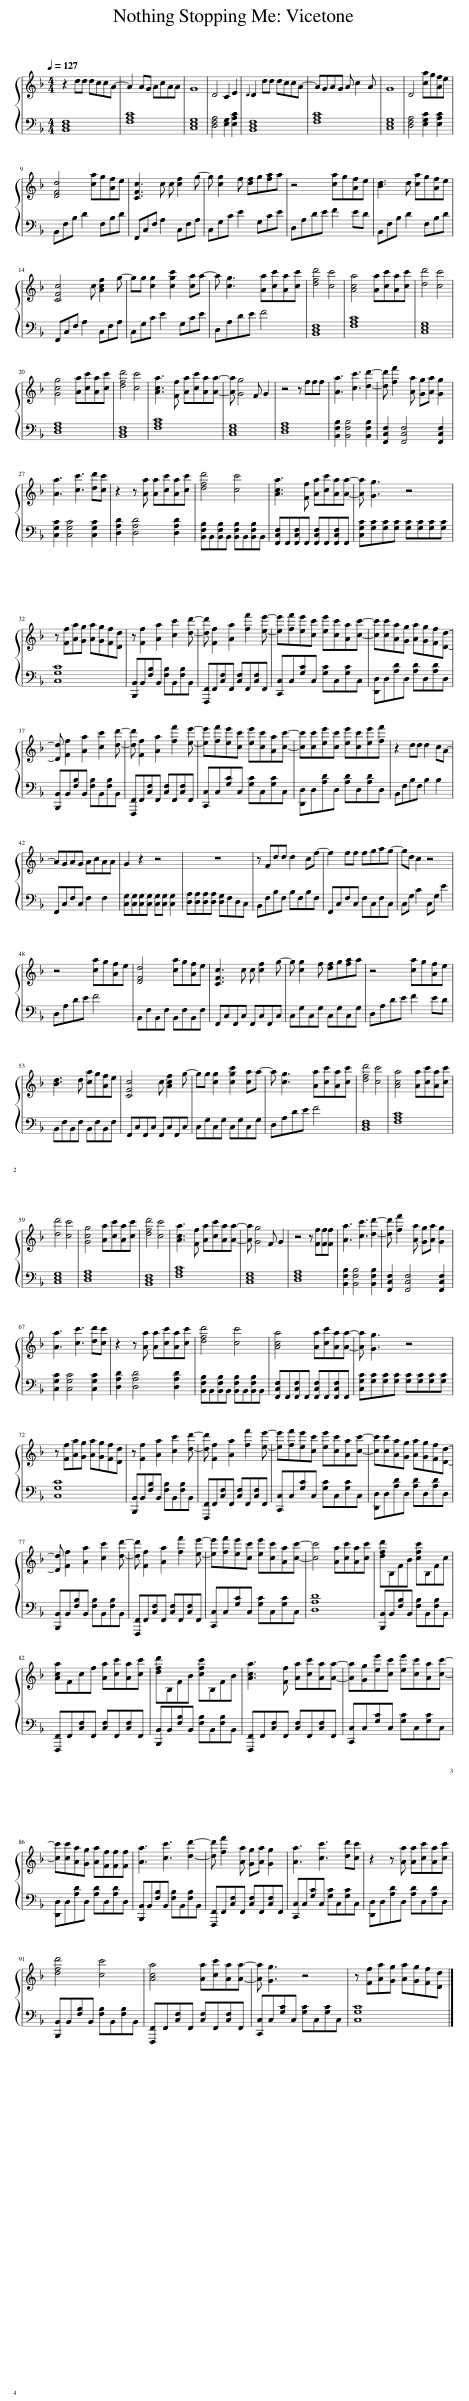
X:1
%%score { 1 | 2 }
L:1/8
Q:1/4=127
M:4/4
I:linebreak $
K:F
V:1 treble
V:2 bass
V:1
 z2 dd dccA- | A2 AG AcAA | G8 | D4 C2 E2 |{D} D2 dd dccA- | %5
 AGAG A c2 A | G8 | D4 [ca]g[Af]e |$ [DFd]4 [ca]g[Af]e | [CFc]3 c c [cf]2 g- | %10
 g [cg]2 f [df]g[fa]a | z4 [ca]g[Af]e | [Bd]3 d [ca]g[Af]e |$ [CFc]4 c [Acf]2 g- | gg [cg]2 [cgc']2 [ca]a- | %15
 a [cg]3 [Aa][cc'][Aa][cc'] | [dfd']4 [cc']4 | [Aca]4 [Aa][cc'][Aa][cc'] | [dd']4 [cc']4 |$ [Gcg]4 [Aa][cc'][Aa][cc'] | %20
 [dfd']4 [cc']4 | [Aca]3 [Ff] [Aa][cc'][Aa][Aa]- | [Aa] [Gg]4 F G2 | z4 z fff | [Aa]3 [cc']3 [dd']2- | %25
 [dd'] [ff']2 [Aa] [Gg][Aa] [Gg]2 |$ [Aa]3 [cc']3 [dd'][cc'] | z2 z [Aa] [Aa][cc'][Aa][cc'] | [dfd']4 [cc']4 | [Aca]3 [Ff] [Aa][cc'][Aa][Aa]- | %30
 [Aa] [Gg]3 z4 |$ z [Ff][Aa][Gg] [Aa][Gg][Ff][Dd] | z [Ff]2 [Aa]2 [cc']2 [dd']- | [dd'] [Ff]2 [Aa]2 [ff']2 [ee']- | [ee'][ff'][ee'][cc'] [ee'][cc'][Aa][cc']- | %35
 [cc'][cc'][Aa][Gg] [Aa][Gg][Ff][Dd]- |$ [Dd] [Ff]2 [Aa]2 [cc']2 [dd']- | [dd'] [Ff]2 [Aa]2 [ff']2 [ee']- | [ee'][ff'][ee'][cc'] [ee'][cc'][Aa][cc']- | [cc'][cc'][ee'][cc'] [ee'][cc'][ee'][ff'] | %40
 z2 dd d2 cA- |$ AGAG AcAA | G2 z2 z4 | z8 | z Fdd d2 cf- | %45
 f2 ff fgag- | gd c2 z4 |$ z4 [ca]g[Af]e | [DFd]4 [ca]g[Af]e | [CFc]3 c c [cf]2 g- | %50
 g [cg]2 f [df]g[fa]a | z4 [ca]g[Af]e |$ [Bd]3 d [ca]g[Af]e | [CFc]4 c [Acf]2 g- | gg [cg]2 [cgc']2 [ca]a- | %55
 a [cg]3 [Aa][cc'][Aa][cc'] | [dfd']4 [cc']4 | [Aca]4 [Aa][cc'][Aa][cc'] |$ [dd']4 [cc']4 | [Gcg]4 [Aa][cc'][Aa][cc'] | %60
 [dfd']4 [cc']4 | [Aca]3 [Ff] [Aa][cc'][Aa][Aa]- | [Aa] [Gg]4 F G2 | z4 z [Ff][Ff][Ff] | [Aa]3 [cc']3 [dd']2- | %65
 [dd'] [ff']2 [Aa] [Gg][Aa] [Gg]2 |$ [Aa]3 [cc']3 [dd'][cc'] | z2 z [Aa] [Aa][cc'][Aa][cc'] | [dfd']4 [cc']4 | [Aca]4 [Aa][cc'][Aa][Aa]- | %70
 [Aa] [Gg]3 z4 |$ z [Ff][Aa][Gg] [Aa][Gg][Ff][Dd] | z [Ff]2 [Aa]2 [cc']2 [dd']- | [dd'] [Ff]2 [Aa]2 [ff']2 [ee']- | [ee'][ff'][ee'][cc'] [ee'][cc'][Aa][cc']- | %75
 [cc'][cc'][Aa][Gg] [Aa][Gg][Ff][Dd]- |$ [Dd] [Ff]2 [Aa]2 [cc']2 [dd']- | [dd'] [Ff]2 [Aa]2 [ff']2 [ee']- | [ee'][ff'][ee'][cc'] [ee'][cc'][Aa][cc']- | [cc']4 [Aa][cc'][Aa][cc'] | %80
 [dfd']B,FB [cfc']B,Fc |$ [Aca]Fcf [Aa][cc'][Aa][cc'] | [dfd']B,FB [cfc']B,FB | [Aca]3 [Ff] [Aa][cc'][Aa][Aa]- | [Aa][Gg][ee'][cc'] [ee'][cc'][Aa][cc']- |$ %85
 [cc'][cc'][Aa][Gg] [Aa][Ff][Ff][Ff] | [Aa]3 [cc']3 [dd']2- | [dd'] [ff']2 [Aa] [Gg][Aa] [Gg]2 | [Aa]3 [cc']3 [dd'][cc'] | z2 z [Aa] [Aa][cc'][Aa][cc'] |$ %90
 [dfd']4 [cc']4 | [Aca]4 [Aa][cc'][Aa][Aa]- | [Aa] [Gg]3 z4 | z [Ff][Aa][Gg] [Aa][Gg][Ff][Dd] |] %94
V:2
 [B,,D,F,]8 | [F,A,C]8 | [C,E,G,]8 | [D,F,A,]4 [E,G,]2 [E,A,C]2 | [B,,D,F,]8 | %5
 [F,A,C]8 | [C,E,G,]8 | [D,F,A,]4 [E,G,C]2 [E,A,C]2 |$ B,,F,B, D2 F,B,D | F,,C,F, A,2 C,F,A, | %10
 C,G,C E2 G,CE | D,A,DE F2 ED | B,,F,B, D2 F,B,D |$ F,,C,F, A,2 C,F,A, | C,G,C E2 G,CE | %15
 D,A,DE F4 | [B,,D,F,]8 | [F,A,C]8 | [C,E,G,]8 |$ [D,F,A,]8 | %20
 [B,,D,F,]8 | [F,A,C]8 | [C,E,G,]8 | [D,F,A,]8 | [B,,F,B,]2 [B,,F,B,]4 [B,,F,B,]2 | %25
 [F,,C,F,]2 [F,,C,F,]4 [F,,C,F,]2 |$ [C,G,C]2 [C,G,C]4 [C,G,C]2 | [D,A,D]2 [D,A,D]4 [D,A,D]2 | [B,,F,B,]B,,[B,,F,B,]B,, [B,,F,B,]B,,[B,,F,B,]B,, | [F,,C,F,]F,,[F,,C,F,]F,, [F,,C,F,]F,,[F,,C,F,]F,, | %30
 [C,G,C][G,C][G,C][G,C] [G,C][G,C][G,C][G,C] |$ [C,G,C]8 | [B,,,B,,]B,,[F,B,]B,, [F,B,]B,,[F,B,]B,, | [F,,,F,,]F,,[C,F,]F,, [C,F,]F,,[C,F,]F,, | [C,,C,]C,[G,C]C, [G,C]C,[G,C]C, | %35
 [D,,D,]D,[A,D]D, [A,D]D,[A,D]D, |$ [B,,,B,,]B,,[F,B,]B,, [F,B,]B,,[F,B,]B,, | [F,,,F,,]F,,[C,F,]F,, [C,F,]F,,[C,F,]F,, | [C,,C,]C,[G,C]C, [G,C]C,[G,C]C, | [D,,D,]D,[A,D]D, [A,D]D,[A,D]D, | %40
 B,,F,B,F, B,2 B,2 |$ F,,C,F,C, F,2 F,2 | [C,G,][C,G,][C,G,][C,G,] [C,G,][C,G,] [C,G,]2 | [D,A,][D,A,][D,A,][D,A,] [D,G,]F,D,C, | B,,F,B,F, B,F,B,F, | %45
 F,,C,F,C, F,C,F,C, | C,G, C2 C,G, E2 |$ D,A,DE F4 | B,,F,B,,F, B,,F,B,,F, | F,,C,F,,C, F,,C,F,,C, | %50
 C,G,C,G, C,G,C,G, | D,A,DE F2 ED |$ B,,F,B,,F, B,,F,B,,F, | F,,C,F,,C, F,,C,F,,C, | C,G,C,G, C,G,C,G, | %55
 D,A,DE F4 | [B,,D,F,]8 | [F,A,C]8 |$ [C,E,G,]8 | [D,F,A,]8 | %60
 [B,,D,F,]8 | [F,A,C]8 | [C,E,G,]8 | [D,F,A,]8 | [B,,F,B,]2 [B,,F,B,]4 [B,,F,B,]2 | %65
 [F,,C,F,]2 [F,,C,F,]4 [F,,C,F,]2 |$ [C,G,C]2 [C,G,C]4 [C,G,C]2 | [D,A,D]2 [D,A,D]4 [D,A,D]2 | [B,,F,B,]B,,[B,,F,B,]B,, [B,,F,B,]B,,[B,,F,B,]B,, | [F,,C,F,]F,,[F,,C,F,]F,, [F,,C,F,]F,,[F,,C,F,]F,, | %70
 [C,G,C][G,C][G,C][G,C] [G,C][G,C][G,C][G,C] |$ [C,G,C]8 | [B,,,B,,]B,,[F,B,]B,, [F,B,]B,,[F,B,]B,, | [F,,,F,,]F,,[C,F,]F,, [C,F,]F,,[C,F,]F,, | [C,,C,]C,[G,C]C, [G,C]C,[G,C]C, | %75
 [D,,D,]D,[A,D]D, [A,D]D,[A,D]D, |$ [B,,,B,,]B,,[F,B,]B,, [F,B,]B,,[F,B,]B,, | [F,,,F,,]F,,[C,F,]F,, [C,F,]F,,[C,F,]F,, | [C,,C,]C,[G,C]C, [G,C]C,[G,C]C, | [D,A,D]8 | %80
 [B,,,B,,]B,,[F,B,]B,, [F,B,]B,,[F,B,]B,, |$ [F,,,F,,]F,,[C,F,]F,, [C,F,]F,,[C,F,]F,, | [B,,,B,,]B,,[F,B,]B,, [F,B,]B,,[F,B,]B,, | [F,,,F,,]F,,[C,F,]F,, [C,F,]F,,[C,F,]F,, | [C,,C,]C,[G,C]C, [G,C]C,[G,C]C, |$ %85
 [D,,D,]D,[A,D]D, [A,D]D,[A,D]D, | [B,,,B,,]B,,[F,B,]B,, [F,B,]B,,[F,B,]B,, | [F,,,F,,]F,,[C,F,]F,, [C,F,]F,,[C,F,]F,, | [C,,C,]C,[G,C]C, [G,C]C,[G,C]C, | [D,,D,]D,[A,D]D, [A,D]D,[A,D]D, |$ %90
 [B,,,B,,]B,,[F,B,]B,, [F,B,]B,,[F,B,]B,, | [F,,,F,,]F,,[C,F,]F,, [C,F,]F,,[C,F,]F,, | [C,,C,]C,[G,C]C, [G,C]C,[G,C]C, | [C,G,C]8 |] %94
